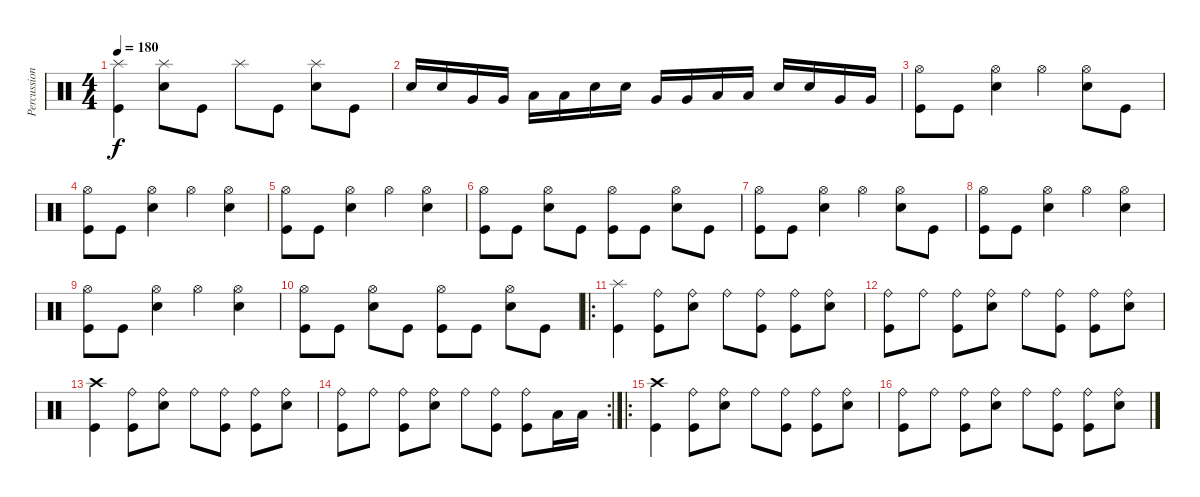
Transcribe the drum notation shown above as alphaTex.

\track ("Percussions" "Percussion") {instrument percussion}
\staff {score}
\articulation defaults
\ts (4 4)
\tempo 180
\clef neutral
\ks c
("Splash (hit)" "Kick (hit)").4{dy f} ("Splash (hit)" "Electric Snare (hit)").8 "Kick (hit)".8 "Splash (hit)".8 "Kick (hit)".8 ("Splash (hit)" "Electric Snare (hit)").8 "Kick (hit)".8 |
"Electric Snare (hit)".16 "Electric Snare (hit)".16 "Very Low Tom (hit)".16 "Very Low Tom (hit)".16 "Low Floor Tom (hit)".16 "Low Floor Tom (hit)".16 "Electric Snare (hit)".16 "Electric Snare (hit)".16 "Very Low Tom (hit)".16 "Very Low Tom (hit)".16 "Low Floor Tom (hit)".16 "Low Floor Tom (hit)".16 "Electric Snare (hit)".16 "Electric Snare (hit)".16 "Very Low Tom (hit)".16 "Very Low Tom (hit)".16 |
("Hi-Hat (open)" "Kick (hit)").8 "Kick (hit)".8 ("Hi-Hat (open)" "Electric Snare (hit)").4 "Hi-Hat (open)".4 ("Hi-Hat (open)" "Electric Snare (hit)").8 "Kick (hit)".8 |
("Hi-Hat (open)" "Kick (hit)").8 "Kick (hit)".8 ("Hi-Hat (open)" "Electric Snare (hit)").4 "Hi-Hat (open)".4 ("Hi-Hat (open)" "Electric Snare (hit)").4 |
("Hi-Hat (open)" "Kick (hit)").8 "Kick (hit)".8 ("Hi-Hat (open)" "Electric Snare (hit)").4 "Hi-Hat (open)".4 ("Hi-Hat (open)" "Electric Snare (hit)").4 |
("Hi-Hat (open)" "Kick (hit)").8 "Kick (hit)".8 ("Hi-Hat (open)" "Electric Snare (hit)").8 "Kick (hit)".8 ("Hi-Hat (open)" "Kick (hit)").8 "Kick (hit)".8 ("Hi-Hat (open)" "Electric Snare (hit)").8 "Kick (hit)".8 |
("Hi-Hat (open)" "Kick (hit)").8 "Kick (hit)".8 ("Hi-Hat (open)" "Electric Snare (hit)").4 "Hi-Hat (open)".4 ("Hi-Hat (open)" "Electric Snare (hit)").8 "Kick (hit)".8 |
("Hi-Hat (open)" "Kick (hit)").8 "Kick (hit)".8 ("Hi-Hat (open)" "Electric Snare (hit)").4 "Hi-Hat (open)".4 ("Hi-Hat (open)" "Electric Snare (hit)").4 |
("Hi-Hat (open)" "Kick (hit)").8 "Kick (hit)".8 ("Hi-Hat (open)" "Electric Snare (hit)").4 "Hi-Hat (open)".4 ("Hi-Hat (open)" "Electric Snare (hit)").4 |
("Hi-Hat (open)" "Kick (hit)").8 "Kick (hit)".8 ("Hi-Hat (open)" "Electric Snare (hit)").8 "Kick (hit)".8 ("Hi-Hat (open)" "Kick (hit)").8 "Kick (hit)".8 ("Hi-Hat (open)" "Electric Snare (hit)").8 "Kick (hit)".8 |
\ro
("Kick (hit)" "Splash (hit)").4 ("Kick (hit)" "Ride (bell)").8 ("Electric Snare (hit)" "Ride (bell)").8 "Ride (bell)".8 ("Kick (hit)" "Ride (bell)").8 ("Kick (hit)" "Ride (bell)").8 ("Electric Snare (hit)" "Ride (bell)").8 |
("Kick (hit)" "Ride (bell)").8 "Ride (bell)".8 ("Kick (hit)" "Ride (bell)").8 ("Electric Snare (hit)" "Ride (bell)").8 "Ride (bell)".8 ("Kick (hit)" "Ride (bell)").8 ("Kick (hit)" "Ride (bell)").8 ("Electric Snare (hit)" "Ride (bell)").8 |
("Kick (hit)" "Crash high (hit)").4 ("Kick (hit)" "Ride (bell)").8 ("Electric Snare (hit)" "Ride (bell)").8 "Ride (bell)".8 ("Kick (hit)" "Ride (bell)").8 ("Kick (hit)" "Ride (bell)").8 ("Electric Snare (hit)" "Ride (bell)").8 |
\rc 2
("Kick (hit)" "Ride (bell)").8 "Ride (bell)".8 ("Kick (hit)" "Ride (bell)").8 ("Electric Snare (hit)" "Ride (bell)").8 "Ride (bell)".8 ("Kick (hit)" "Ride (bell)").8 ("Kick (hit)" "Ride (bell)").8 "Low Tom (hit)".16 "Low Tom (hit)".16 |
\ro
("Kick (hit)" "Crash high (hit)").4 ("Kick (hit)" "Ride (bell)").8 ("Electric Snare (hit)" "Ride (bell)").8 "Ride (bell)".8 ("Kick (hit)" "Ride (bell)").8 ("Kick (hit)" "Ride (bell)").8 ("Electric Snare (hit)" "Ride (bell)").8 |
("Kick (hit)" "Ride (bell)").8 "Ride (bell)".8 ("Kick (hit)" "Ride (bell)").8 ("Electric Snare (hit)" "Ride (bell)").8 "Ride (bell)".8 ("Kick (hit)" "Ride (bell)").8 ("Kick (hit)" "Ride (bell)").8 ("Electric Snare (hit)" "Ride (bell)").8
